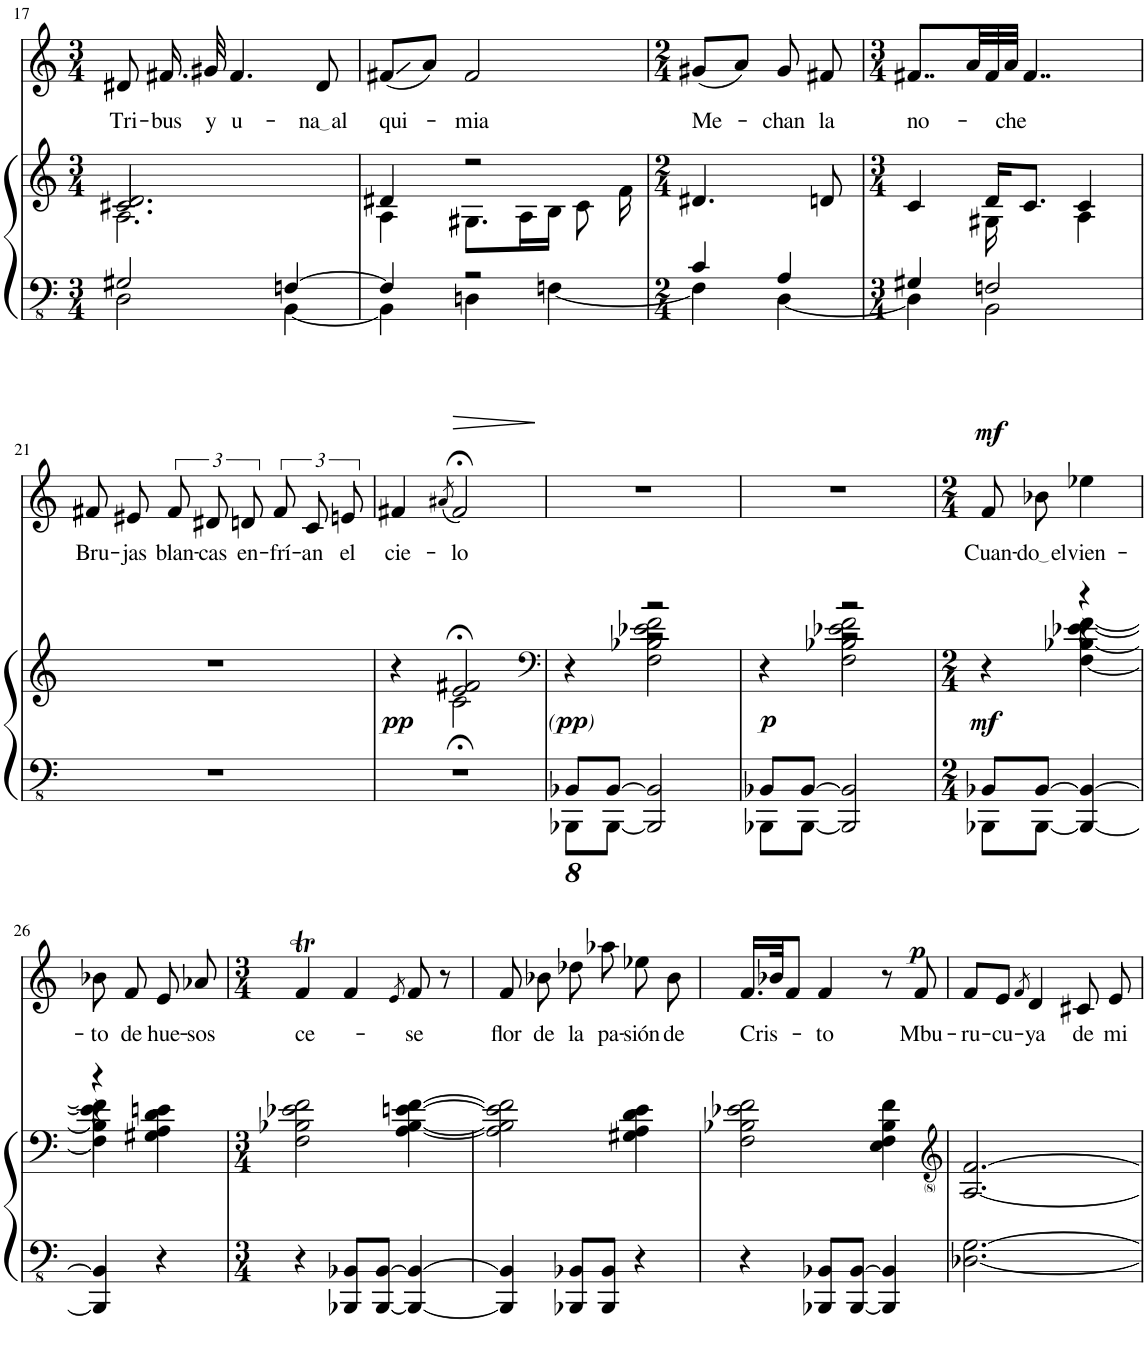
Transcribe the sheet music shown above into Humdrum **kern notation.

**kern	**kern	**dynam	**kern	**text	**dynam
*part2	*part2	*part2	*part1	*part1	*part1
*staff3	*staff2	*staff2/3	*staff1	*staff1	*staff1
*I"Piano	*	*	*I"Voice	*	*
*I'Pno	*	*	*	*	*
!!LO:PB:g=z
*clefFv4	*clefG2	*	*clefG2	*	*
*k[]	*k[]	*	*k[]	*	*
*M3/4	*M3/4	*	*M3/4	*	*
=17	=17	=17	=17	=17	=17
*^	*^	*	*	*	*
*	*	*	*^	*	*	*	*
!	!	!	!	!	!	!	!LO:LY:b	!
2GG#X/	2DD\	2.d/	2.A\	2.c#X/	.	8d#X/	Tri-	.
!	!	!	!	!	!	!	!LO:LY:b	!
.	.	.	.	.	.	16.f#X/	-bus	.
!	!	!	!	!	!	!	!LO:LY:b	!
.	.	.	.	.	.	32g#X/	y	.
!	!	!	!	!	!	!	!LO:LY:b	!
.	.	.	.	.	.	4.f#/	u-	.
[4FFn/	[4BBB\	.	.	.	.	.	.	.
!	!	!	!	!	!	!	!LO:LY:b	!
.	.	.	.	.	.	8d#/	na al	.
*	*	*	*v	*v	*	*	*	*
=18	=18	=18	=18	=18	=18	=18	=18
!	!	!	!	!	!	!LO:LY:b	!
4FF/]	4BBB\]	4d#X/	4A\	.	(8f#X/L	qui-	.
.	.	.	.	.	8a/J)	.	.
!	!	!	!	!	!	!LO:LY:b	!
2r	4DDn\	2r	8.G#X\L	.	2f#/	-mia	.
.	.	.	16A\L	.	.	.	.
.	[4FFn\	.	16B\JJ	.	.	.	.
.	.	.	8c\	.	.	.	.
.	.	.	16f\	.	.	.	.
*	*	*v	*v	*	*	*	*
=19	=19	=19	=19	=19	=19	=19
*M2/4	*	*M2/4	*	*M2/4	*	*
*	*	*^	*	*	*	*
!	!	!	!	!	!	!LO:LY:b	!
*	*	*v	*v	*	*	*	*
4C/	4FF\]	4.d#X/	.	(8g#X/L	Me-	.
.	.	.	.	8a/J)	.	.
!	!	!	!	!	!LO:LY:b	!
4AA/	[4DD\	.	.	8g#/	-chan	.
!	!	!	!	!	!LO:LY:b	!
.	.	8dn/	.	8f#X/	la	.
=20	=20	=20	=20	=20	=20	=20
*M3/4	*	*M3/4	*	*M3/4	*	*
*	*	*^	*	*	*	*
!	!	!	!	!	!	!LO:LY:b	!
4GG#X/	4DD\]	4c/	4ryy	.	8..f#X/L	no-	.
.	.	.	.	.	32a/LL	.	.
2FFn/	2BBB\	16d/KL	16G#X\	.	32f#/	.	.
!	!	!	!	!	!	!LO:LY:b	!
.	.	.	.	.	32a/JJJ	-che	.
.	.	8.c/J	8.ryy	.	4..f#/	.	.
.	.	4c/	4A\	.	.	.	.
*v	*v	*	*	*	*	*	*
!!LO:LB:g=z
=21	=21	=21	=21	=21	=21	=21
!	!	!	!	!	!LO:LY:b	!
*	*v	*v	*	*	*	*
2.r	2.r	.	8f#X/	Bru-	.
!	!	!	!	!LO:LY:b	!
.	.	.	8e#X/	-jas	.
!	!	!	!	!LO:LY:b	!
.	.	.	12f#/	blan-	.
!	!	!	!	!LO:LY:b	!
.	.	.	12d#X/	-cas	.
!	!	!	!	!LO:LY:b	!
.	.	.	12dn/	en-	.
!	!	!	!	!LO:LY:b	!
.	.	.	12f#/	-frí-	.
!	!	!	!	!LO:LY:b	!
.	.	.	12c/	-an	.
!	!	!	!	!LO:LY:b	!
.	.	.	12en/	el	.
=22	=22	=22	=22	=22	=22
*	*^	*	*	*	*
!	!	!	!LO:DY:b	!	!LO:LY:b	!
2.r;<	4r	4ryy	pp	4f#X/	cie-	.
.	.	.	.	(8qa#X/	.	.
!	!	!	!	!	!LO:LY:b	!
.	2e/;< 2f#X/;<	2c\	.	2f#;</)	-lo	.
*	*v	*v	*	*	*	*
=23	=23	=23	=23	=23	=23
*	*clefF4	*	*	*	*
*8ba	*	*	*	*	*
*^	*^	*	*	*	*
*	*	*	*^	*	*	*	*
*	*	*	*	*^	*	*	*	*
!	!	!	!	!	!	!LO:DY:b	!	!	!
!	!	!	!	!	!	!LO:DY:n=1:b	!	!	!
!	!	!	!	!	!	!LO:DY:n=2:b	!	!	!
8BBBB-X/L	8BBBBB-X\L	4r	4ryy	4ryy	4ryy	other-dynamics pp other-dynamics	2.r	.	.
[8BBBB-/J	[8BBBBB-\J	.	.	.	.	.	.	.	.
2BBBBB-/] 2BBBB-/]	2ryy	2r	2B-X\ 2e-X\ 2f\	2r	2F\	.	.	.	.
=24	=24	=24	=24	=24	=24	=24	=24	=24	=24
*X8ba	*	*	*	*	*	*	*	*	*
!	!	!	!	!	!	!LO:DY:b	!	!	!
8BBB-X/L	8BBBB-X\L	4r	4ryy	4ryy	4ryy	p	2.r	.	.
[8BBB-/J	[8BBBB-\J	.	.	.	.	.	.	.	.
2BBBB-/] 2BBB-/]	2ryy	2r	2B-X\ 2e-X\ 2f\	2r	2F\	.	.	.	.
=25	=25	=25	=25	=25	=25	=25	=25	=25	=25
*M2/4	*	*M2/4	*	*	*	*	*M2/4	*	*
!	!	!	!	!	!	!LO:DY:b	!	!LO:LY:b	!LO:DY:a
8BBB-X/L	8BBBB-X\L	4r	4ryy	4ryy	4ryy	mf	8f/	Cuan-	mf
!	!	!	!	!	!	!	!	!LO:LY:b	!
[8BBB-/J	[8BBBB-\J	.	.	.	.	.	8b-X\	do el	.
!	!	!	!	!	!	!	!	!LO:LY:b	!
4BBBB-/_ 4BBB-/_	4ryy	4r	[4B-X\ [4e-X\ [4f\	4r	[4F\	.	4ee-X\	vien-	.
!!LO:LB:g=z
=26	=26	=26	=26	=26	=26	=26	=26	=26	=26
!	!	!	!	!	!	!	!	!LO:LY:b	!
*v	*v	*	*	*	*	*	*	*	*
4BBBB-/] 4BBB-/]	4r	4B-\] 4e-\] 4f\]	4r	4F\]	.	8b-X\	-to	.
!	!	!	!	!	!	!	!LO:LY:b	!
.	.	.	.	.	.	8f/	de	.
!	!	!	!	!	!	!	!LO:LY:b	!
4r	4G#X\ 4A\ 4d\ 4en\	4ryy	4ryy	4ryy	.	8e/	hue-	.
!	!	!	!	!	!	!	!LO:LY:b	!
.	.	.	.	.	.	8a-X/	-sos	.
*	*v	*v	*v	*v	*	*	*	*
=27	=27	=27	=27	=27	=27
*M3/4	*M3/4	*	*M3/4	*	*
!	!	!	!	!LO:LY:b	!
4r	2F\ 2B-X\ 2e-X\ 2f\	.	4fT/	ce-	.
8BBBB-X/ 8BBB-X/L	.	.	4f/	.	.
[8BBBB-/ [8BBB-/J	.	.	.	.	.
.	.	.	8qe/	.	.
!	!	!	!	!LO:LY:b	!
4BBBB-/_ 4BBB-/_	[4A\ [4B-\ [4en\ [4f\	.	8f/	-se	.
.	.	.	8r	.	.
=28	=28	=28	=28	=28	=28
!	!	!	!	!LO:LY:b	!
4BBBB-/] 4BBB-/]	2A\] 2B-\] 2e\] 2f\]	.	8f/	flor	.
!	!	!	!	!LO:LY:b	!
.	.	.	8b-X\	de	.
!	!	!	!	!LO:LY:b	!
8BBBB-X/ 8BBB-X/L	.	.	8dd-X\	la	.
!	!	!	!	!LO:LY:b	!
8BBBB-/ 8BBB-/J	.	.	8aa-X\	pa-	.
!	!	!	!	!LO:LY:b	!
4r	4G#X\ 4A\ 4d\ 4e\	.	8ee-X\	-sión	.
!	!	!	!	!LO:LY:b	!
.	.	.	8b-\	de	.
=29	=29	=29	=29	=29	=29
!	!	!	!	!LO:LY:b	!
4r	2F\ 2B-X\ 2e-X\ 2f\	.	16.f/LL	Cris-	.
.	.	.	32b-X/JK	.	.
.	.	.	8f/J	.	.
!	!	!	!	!LO:LY:b	!
8BBBB-X/ 8BBB-X/L	.	.	4f/	-to	.
[8BBBB-/ [8BBB-/J	.	.	.	.	.
4BBBB-/] 4BBB-/]	4E\ 4F\ 4B-\ 4f\	.	8r	.	.
!	!	!	!	!LO:LY:b	!LO:DY:a
.	.	.	8f/	Mbu-	p
=30	=30	=30	=30	=30	=30
*	*clefG2	*	*	*	*
!	!	!	!	!LO:LY:b	!
[2.DD-X\ [2.GG\	[2.A/ [2.f/	.	8f/L	-ru-	.
!	!	!	!	!LO:LY:b	!
.	.	.	8e/J	-cu-	.
.	.	.	8qf/	.	.
!	!	!	!	!LO:LY:b	!
.	.	.	4d/	-ya	.
!	!	!	!	!LO:LY:b	!
.	.	.	8c#X/	de	.
!	!	!	!	!LO:LY:b	!
.	.	.	8e/	mi	.
=	=	=	=	=	=
*-	*-	*-	*-	*-	*-
